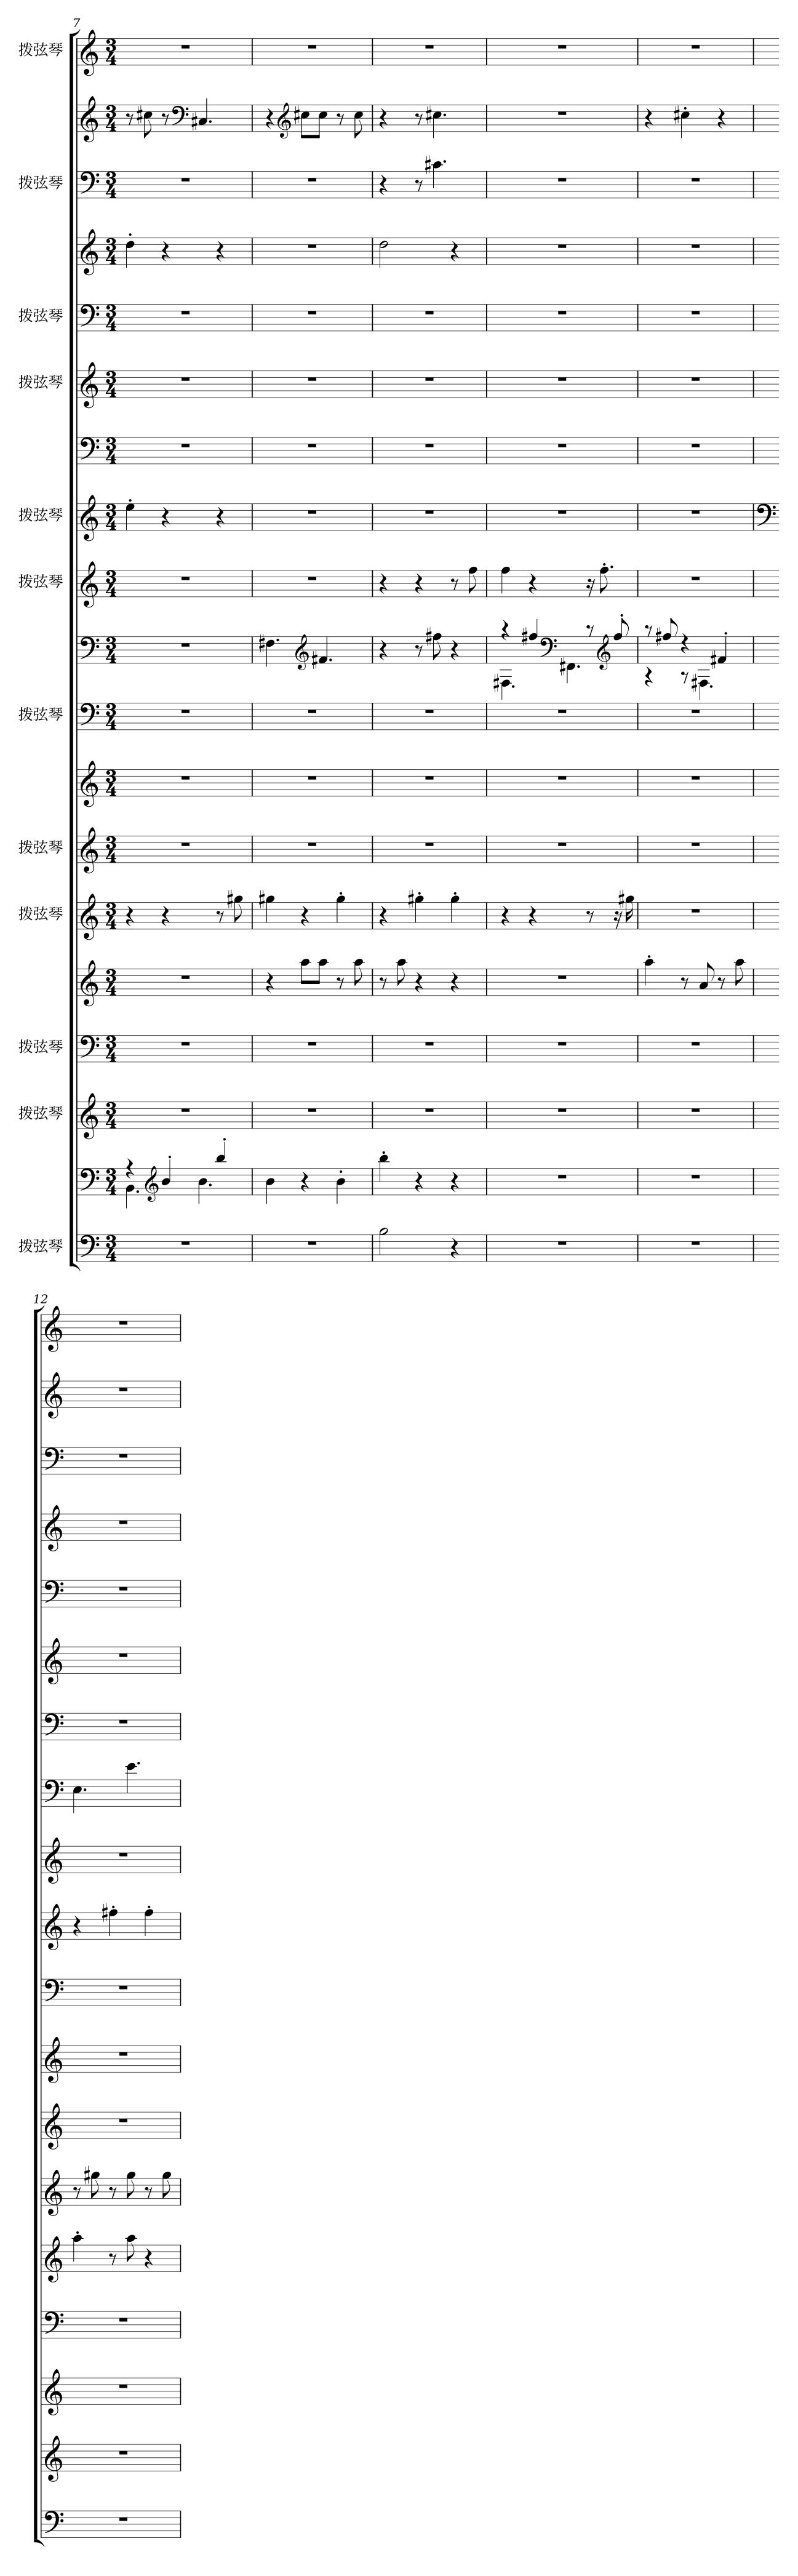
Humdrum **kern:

**kern	**kern	**kern	**kern	**kern	**kern	**kern	**kern	**kern	**kern	**kern	**kern	**kern	**kern	**kern	**kern	**kern	**kern	**kern
*part12	*part12	*part11	*part10	*part10	*part9	*part8	*part8	*part7	*part7	*part6	*part5	*part5	*part4	*part3	*part3	*part2	*part2	*part1
*staff19	*staff18	*staff17	*staff16	*staff15	*staff14	*staff13	*staff12	*staff11	*staff10	*staff9	*staff8	*staff7	*staff6	*staff5	*staff4	*staff3	*staff2	*staff1
*I"拨弦琴	*	*I"拨弦琴	*I"拨弦琴	*	*I"拨弦琴	*I"拨弦琴	*	*I"拨弦琴	*	*I"拨弦琴	*I"拨弦琴	*	*I"拨弦琴	*I"拨弦琴	*	*I"拨弦琴	*	*I"拨弦琴
!!LO:PB:g=z
*clefF4	*clefF4	*clefG2	*clefF4	*clefG2	*clefG2	*clefG2	*clefG2	*clefF4	*clefF4	*clefG2	*clefG2	*clefF4	*clefG2	*clefF4	*clefG2	*clefF4	*clefG2	*clefG2
*k[]	*k[]	*k[]	*k[]	*k[]	*k[]	*k[]	*k[]	*k[]	*k[]	*k[]	*k[]	*k[]	*k[]	*k[]	*k[]	*k[]	*k[]	*k[]
*M3/4	*M3/4	*M3/4	*M3/4	*M3/4	*M3/4	*M3/4	*M3/4	*M3/4	*M3/4	*M3/4	*M3/4	*M3/4	*M3/4	*M3/4	*M3/4	*M3/4	*M3/4	*M3/4
=7	=7	=7	=7	=7	=7	=7	=7	=7	=7	=7	=7	=7	=7	=7	=7	=7	=7	=7
*	*^	*	*	*	*	*	*	*	*	*	*	*	*	*	*	*	*	*
2.r	4r	4.BB\	2.r	2.r	2.r	4r	2.r	2.r	2.r	2.r	2.r	4ee'\	2.r	2.r	2.r	4dd'\	2.r	8r	2.r
.	.	.	.	.	.	.	.	.	.	.	.	.	.	.	.	.	.	8cc#X\	.
*	*clefG2	*	*	*	*	*	*	*	*	*	*	*	*	*	*	*	*	*	*
.	4b'/	.	.	.	.	4r	.	.	.	.	.	4r	.	.	.	4r	.	8r	.
*	*	*	*	*	*	*	*	*	*	*	*	*	*	*	*	*	*	*clefF4	*
.	.	4.b\	.	.	.	.	.	.	.	.	.	.	.	.	.	.	.	4.C#X/	.
.	4bb'/	.	.	.	.	8r	.	.	.	.	.	4r	.	.	.	4r	.	.	.
.	.	.	.	.	.	8gg#X\	.	.	.	.	.	.	.	.	.	.	.	.	.
*	*v	*v	*	*	*	*	*	*	*	*	*	*	*	*	*	*	*	*	*
=8	=8	=8	=8	=8	=8	=8	=8	=8	=8	=8	=8	=8	=8	=8	=8	=8	=8	=8
2.r	4b\	2.r	2.r	4r	4gg#X\	2.r	2.r	2.r	4.F#X\	2.r	2.r	2.r	2.r	2.r	2.r	2.r	4r	2.r
*	*	*	*	*	*	*	*	*	*	*	*	*	*	*	*	*	*clefG2	*
.	4r	.	.	8aa\L	4r	.	.	.	.	.	.	.	.	.	.	.	8cc#X\L	.
*	*	*	*	*	*	*	*	*	*clefG2	*	*	*	*	*	*	*	*	*
.	.	.	.	8aa\J	.	.	.	.	4.f#X/	.	.	.	.	.	.	.	8cc#\J	.
.	4b'\	.	.	8r	4gg#'\	.	.	.	.	.	.	.	.	.	.	.	8r	.
.	.	.	.	8aa\	.	.	.	.	.	.	.	.	.	.	.	.	8cc#\	.
=9	=9	=9	=9	=9	=9	=9	=9	=9	=9	=9	=9	=9	=9	=9	=9	=9	=9	=9
2B\	4bb'\	2.r	2.r	8r	4r	2.r	2.r	2.r	4r	4r	2.r	2.r	2.r	2.r	2dd\	4r	4r	2.r
.	.	.	.	8aa\	.	.	.	.	.	.	.	.	.	.	.	.	.	.
.	4r	.	.	4r	4gg#X'\	.	.	.	8r	4r	.	.	.	.	.	8r	8r	.
.	.	.	.	.	.	.	.	.	8ff#X\	.	.	.	.	.	.	4.c#X\	4.cc#X\	.
4r	4r	.	.	4r	4gg#'\	.	.	.	4r	8r	.	.	.	.	4r	.	.	.
.	.	.	.	.	.	.	.	.	.	8ff\	.	.	.	.	.	.	.	.
=10	=10	=10	=10	=10	=10	=10	=10	=10	=10	=10	=10	=10	=10	=10	=10	=10	=10	=10
*	*	*	*	*	*	*	*	*	*^	*	*	*	*	*	*	*	*	*
2.r	2.r	2.r	2.r	2.r	4r	2.r	2.r	2.r	4r	4.F#X\	4ff\	2.r	2.r	2.r	2.r	2.r	2.r	2.r	2.r
.	.	.	.	.	4r	.	.	.	4ff#X/	.	4r	.	.	.	.	.	.	.	.
*	*	*	*	*	*	*	*	*	*clefF4	*	*	*	*	*	*	*	*	*	*
.	.	.	.	.	.	.	.	.	.	4.FF#X\	.	.	.	.	.	.	.	.	.
.	.	.	.	.	8r	.	.	.	8r	.	16r	.	.	.	.	.	.	.	.
.	.	.	.	.	.	.	.	.	.	.	8.ff'\	.	.	.	.	.	.	.	.
*	*	*	*	*	*	*	*	*	*clefG2	*	*	*	*	*	*	*	*	*	*
.	.	.	.	.	16r	.	.	.	8ff#'/	.	.	.	.	.	.	.	.	.	.
.	.	.	.	.	16gg#X\	.	.	.	.	.	.	.	.	.	.	.	.	.	.
!!LO:PB:g=z
=11	=11	=11	=11	=11	=11	=11	=11	=11	=11	=11	=11	=11	=11	=11	=11	=11	=11	=11	=11
2.r	2.r	2.r	2.r	4aa'\	2.r	2.r	2.r	2.r	8r	4r	2.r	2.r	2.r	2.r	2.r	2.r	2.r	4r	2.r
.	.	.	.	.	.	.	.	.	8ff#X/	.	.	.	.	.	.	.	.	.	.
.	.	.	.	8r	.	.	.	.	4r	8r	.	.	.	.	.	.	.	4cc#X'\	.
.	.	.	.	8a/	.	.	.	.	.	4.F#X\	.	.	.	.	.	.	.	.	.
.	.	.	.	8r	.	.	.	.	4f#X'/	.	.	.	.	.	.	.	.	4r	.
.	.	.	.	8aa\	.	.	.	.	.	.	.	.	.	.	.	.	.	.	.
*	*	*	*	*	*	*	*	*	*v	*v	*	*	*	*	*	*	*	*	*
=12	=12	=12	=12	=12	=12	=12	=12	=12	=12	=12	=12	=12	=12	=12	=12	=12	=12	=12
*	*	*	*	*	*	*	*	*	*	*	*clefF4	*	*	*	*	*	*	*
2.r	2.r	2.r	2.r	4aa'\	8r	2.r	2.r	2.r	4r	2.r	4.E\	2.r	2.r	2.r	2.r	2.r	2.r	2.r
.	.	.	.	.	8gg#X\	.	.	.	.	.	.	.	.	.	.	.	.	.
.	.	.	.	8r	8r	.	.	.	4ff#X'\	.	.	.	.	.	.	.	.	.
.	.	.	.	8aa\	8gg#\	.	.	.	.	.	4.e\	.	.	.	.	.	.	.
.	.	.	.	4r	8r	.	.	.	4ff#'\	.	.	.	.	.	.	.	.	.
.	.	.	.	.	8gg#\	.	.	.	.	.	.	.	.	.	.	.	.	.
=	=	=	=	=	=	=	=	=	=	=	=	=	=	=	=	=	=	=
*-	*-	*-	*-	*-	*-	*-	*-	*-	*-	*-	*-	*-	*-	*-	*-	*-	*-	*-
